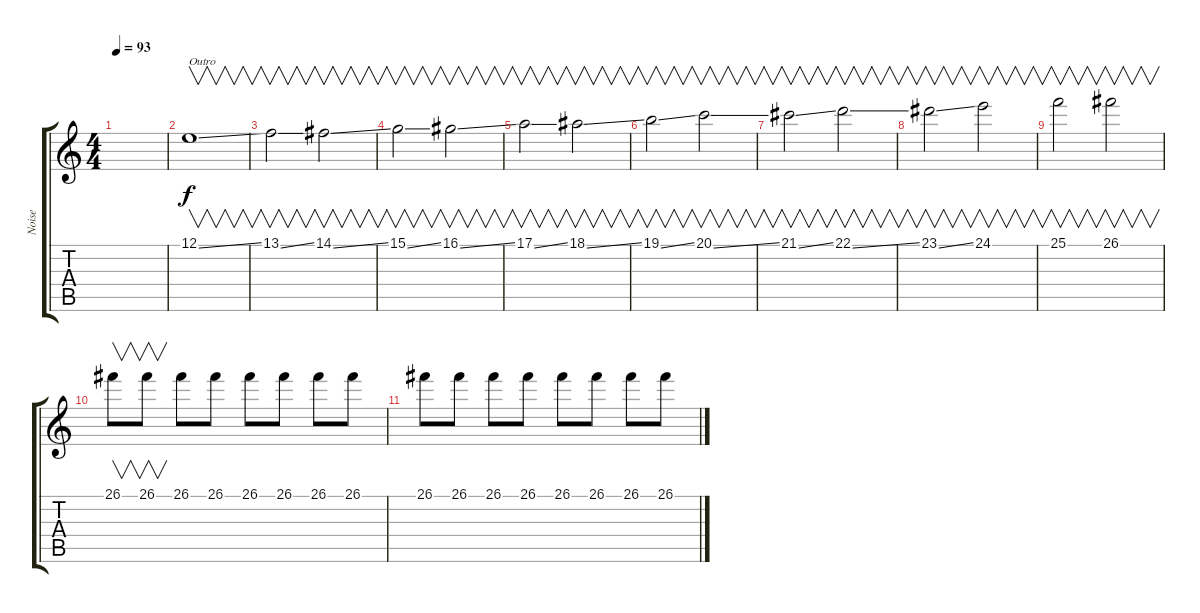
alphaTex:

\track ("Noise" "Noise") {instrument lead1square}
\staff {score tabs}
\tuning (E4 B3 G3 D3 A2 E2) {hide}
\ts (4 4)
\tempo 93
\clef g2
\ks c
|
12.1{ss}.1{v txt "Outro"} |
13.1{ss}.2{v} 14.1{ss}.2{v} |
15.1{ss}.2{v} 16.1{ss}.2{v} |
17.1{ss}.2{v} 18.1{ss}.2{v} |
19.1{ss}.2{v} 20.1{ss}.2{v} |
21.1{ss}.2{v volume 6} 22.1{ss}.2{v volume 8} |
23.1{ss}.2{v volume 9} 24.1.2{v volume 10} |
25.1.2{v volume 11} 26.1.2{v volume 12} |
26.1.8{v volume 13} 26.1.8{v volume 0} 26.1.8 26.1.8 26.1.8 26.1.8 26.1.8 26.1.8 |
26.1.8 26.1.8 26.1.8 26.1.8 26.1.8 26.1.8 26.1.8 26.1.8
